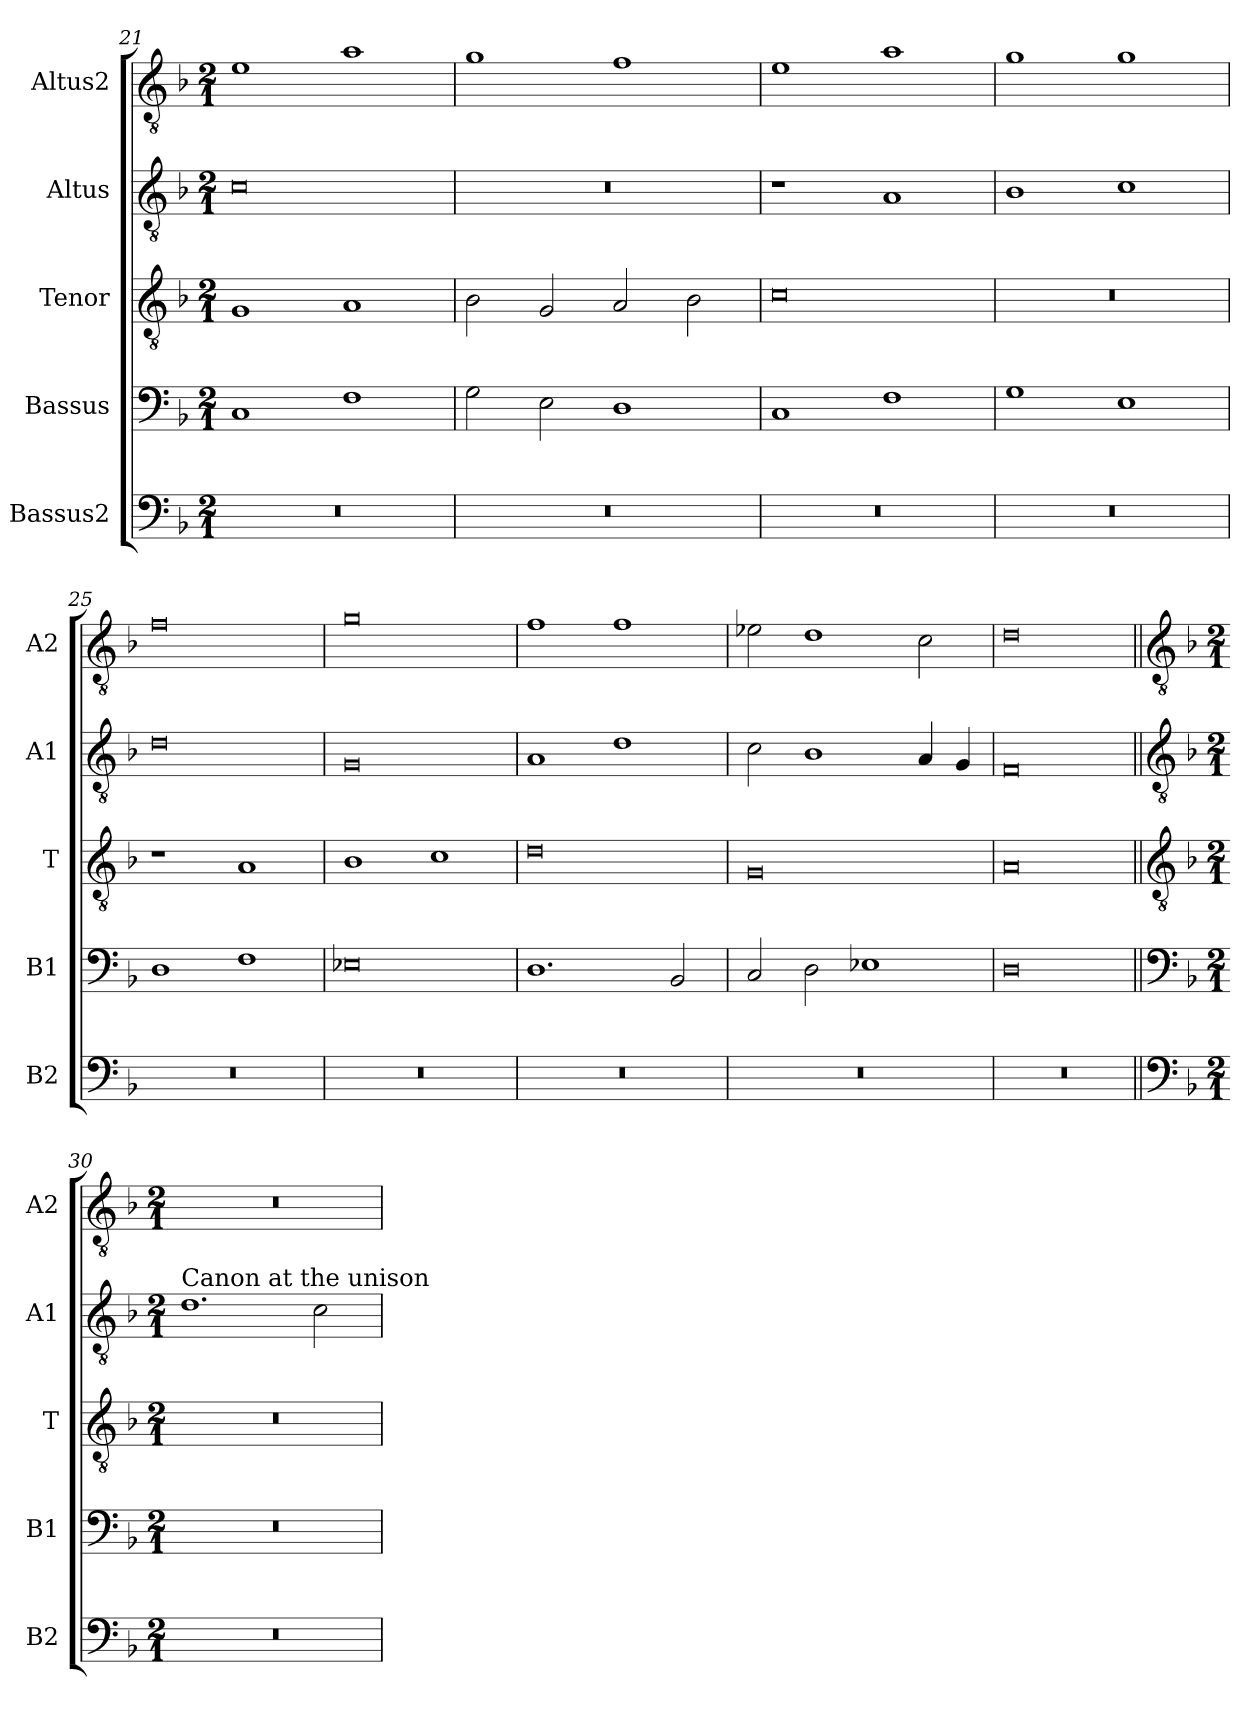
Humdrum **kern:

**kern	**kern	**kern	**kern	**kern
*part5	*part4	*part3	*part2	*part1
*staff5	*staff4	*staff3	*staff2	*staff1
*I"Bassus2	*I"Bassus	*I"Tenor	*I"Altus	*I"Altus2
*I'B2	*I'B1	*I'T	*I'A1	*I'A2
*clefF4	*clefF4	*clefGv2	*clefGv2	*clefGv2
*k[b-]	*k[b-]	*k[b-]	*k[b-]	*k[b-]
*M2/1	*M2/1	*M2/1	*M2/1	*M2/1
=21	=21	=21	=21	=21
0r	1C	1G	0c	1e
.	1F	1A	.	1a
=22	=22	=22	=22	=22
0r	2G\	2B-\	0r	1g
.	2E\	2G/	.	.
.	1D	2A/	.	1f
.	.	2B-\	.	.
=23	=23	=23	=23	=23
0r	1C	0c	1r	1e
.	1F	.	1A	1a
=24	=24	=24	=24	=24
0r	1G	0r	1B-	1g
.	1E	.	1c	1g
=25	=25	=25	=25	=25
0r	1D	1r	0d	0f
.	1F	1A	.	.
=26	=26	=26	=26	=26
0r	0E-X	1B-	0G	0g
.	.	1c	.	.
=27	=27	=27	=27	=27
0r	1.D	0d	1A	1f
.	.	.	1d	1f
.	2BB-/	.	.	.
=28	=28	=28	=28	=28
0r	2C/	0G	2c\	2e-X\
.	2D\	.	1B-	1d
.	1E-X	.	.	.
.	.	.	4A/	2c\
.	.	.	4G/	.
=29	=29	=29	=29	=29
0r	0D	0A	0F	0d
!!LO:LB:g=z
=30||	=30||	=30||	=30||	=30||
*clefF4	*clefF4	*clefGv2	*clefGv2	*clefGv2
*k[b-]	*k[b-]	*k[b-]	*k[b-]	*k[b-]
*M2/1	*M2/1	*M2/1	*M2/1	*M2/1
!	!	!	!LO:TX:a:t=Canon at the unison	!
0r	0r	0r	1.d	0r
.	.	.	2c\	.
=	=	=	=	=
*-	*-	*-	*-	*-
